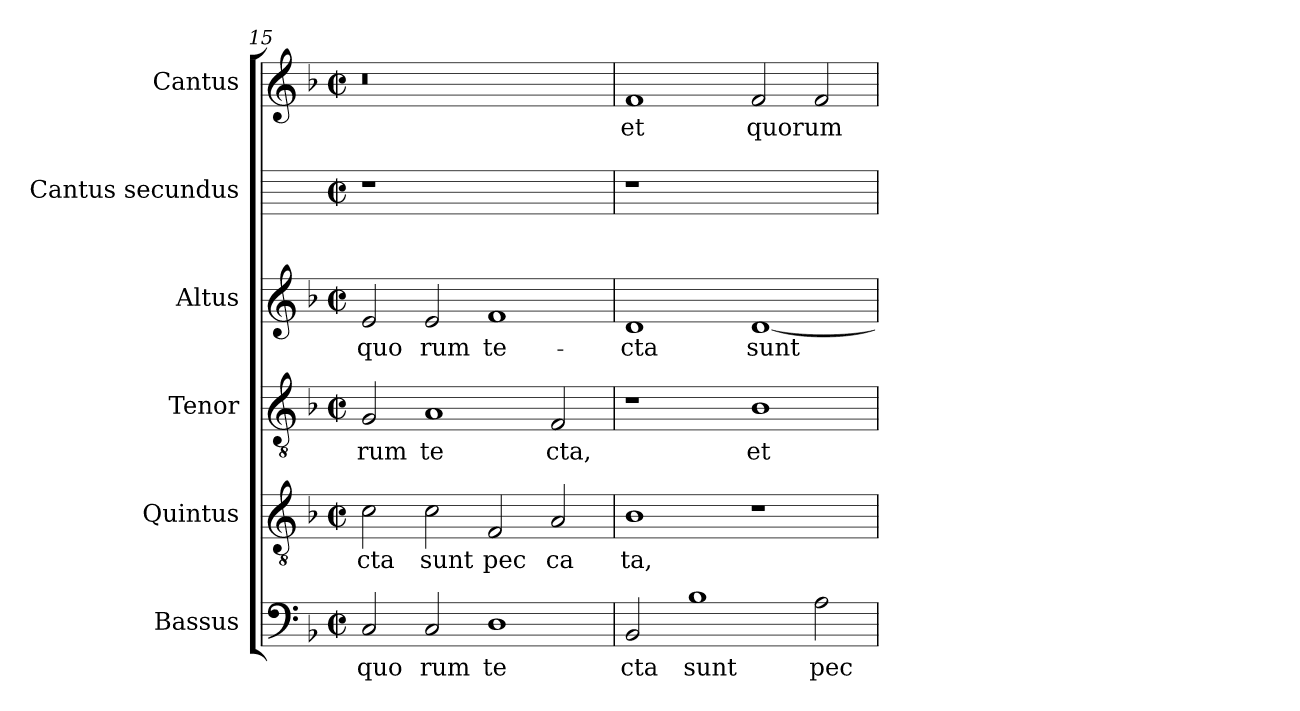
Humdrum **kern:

**kern	**text	**kern	**text	**kern	**text	**kern	**text	**kern	**kern	**text
*part6	*part6	*part5	*part5	*part4	*part4	*part3	*part3	*part2	*part1	*part1
*staff6	*staff6	*staff5	*staff5	*staff4	*staff4	*staff3	*staff3	*staff2	*staff1	*staff1
*I"Bassus	*	*I"Quintus	*	*I"Tenor	*	*I"Altus	*	*I"Cantus  secundus	*I"Cantus	*
*I'B	*	*I'Q	*	*I'T	*	*I'A	*	*	*I'C	*
*clefF4	*	*clefGv2	*	*clefGv2	*	*clefG2	*	*	*clefG2	*
*k[b-]	*	*k[b-]	*	*k[b-]	*	*k[b-]	*	*k[]	*k[b-]	*
*F:	*	*F:	*	*F:	*	*F:	*	*C:	*F:	*
*M2/2	*	*M2/2	*	*M2/2	*	*M2/2	*	*M2/2	*M2/2	*
*met(c|)	*	*met(c|)	*	*met(c|)	*	*met(c|)	*	*met(c|)	*met(c|)	*
=15	=15	=15	=15	=15	=15	=15	=15	=15	=15	=15
!	!LO:LY:b:cj	!	!LO:LY:b:cj	!	!LO:LY:b:cj	!	!LO:LY:b:cj	!	!	!
2C/	quo	2c\	cta	2G/	rum	2e/	quo	1r	0r	.
!	!LO:LY:b:cj	!	!LO:LY:b:cj	!	!LO:LY:b:cj	!	!LO:LY:b:cj	!	!	!
2C/	rum	2c\	sunt	1A	te	2e/	rum	.	.	.
!	!LO:LY:b:cj	!	!LO:LY:b:cj	!	!	!	!LO:LY:b:cj	!	!	!
1D	te	2F/	pec	.	.	1f	te-	1ryy	.	.
!	!	!	!LO:LY:b:cj	!	!LO:LY:b:cj	!	!	!	!	!
.	.	2A/	ca	2F/	cta,	.	.	.	.	.
=16	=16	=16	=16	=16	=16	=16	=16	=16	=16	=16
!	!LO:LY:b:cj	!	!LO:LY:b:cj	!	!	!	!LO:LY:b:cj	!	!	!LO:LY:b:cj
2BB-/	cta	1B-	ta,	1r	.	1d	-cta	1r	1f	et
!	!LO:LY:b:cj	!	!	!	!	!	!	!	!	!
1B-	sunt	.	.	.	.	.	.	.	.	.
!	!	!	!	!	!LO:LY:b:cj	!	!LO:LY:b:cj	!	!	!LO:LY:b:cj
.	.	1r	.	1B-	et	[<1d	sunt	1ryy	2f/	quorum
!	!LO:LY:b:cj	!	!	!	!	!	!	!	!	!LO:LY:b:cj
2A\	pec	.	.	.	.	.	.	.	2f/	.
=	=	=	=	=	=	=	=	=	=	=
*-	*-	*-	*-	*-	*-	*-	*-	*-	*-	*-
